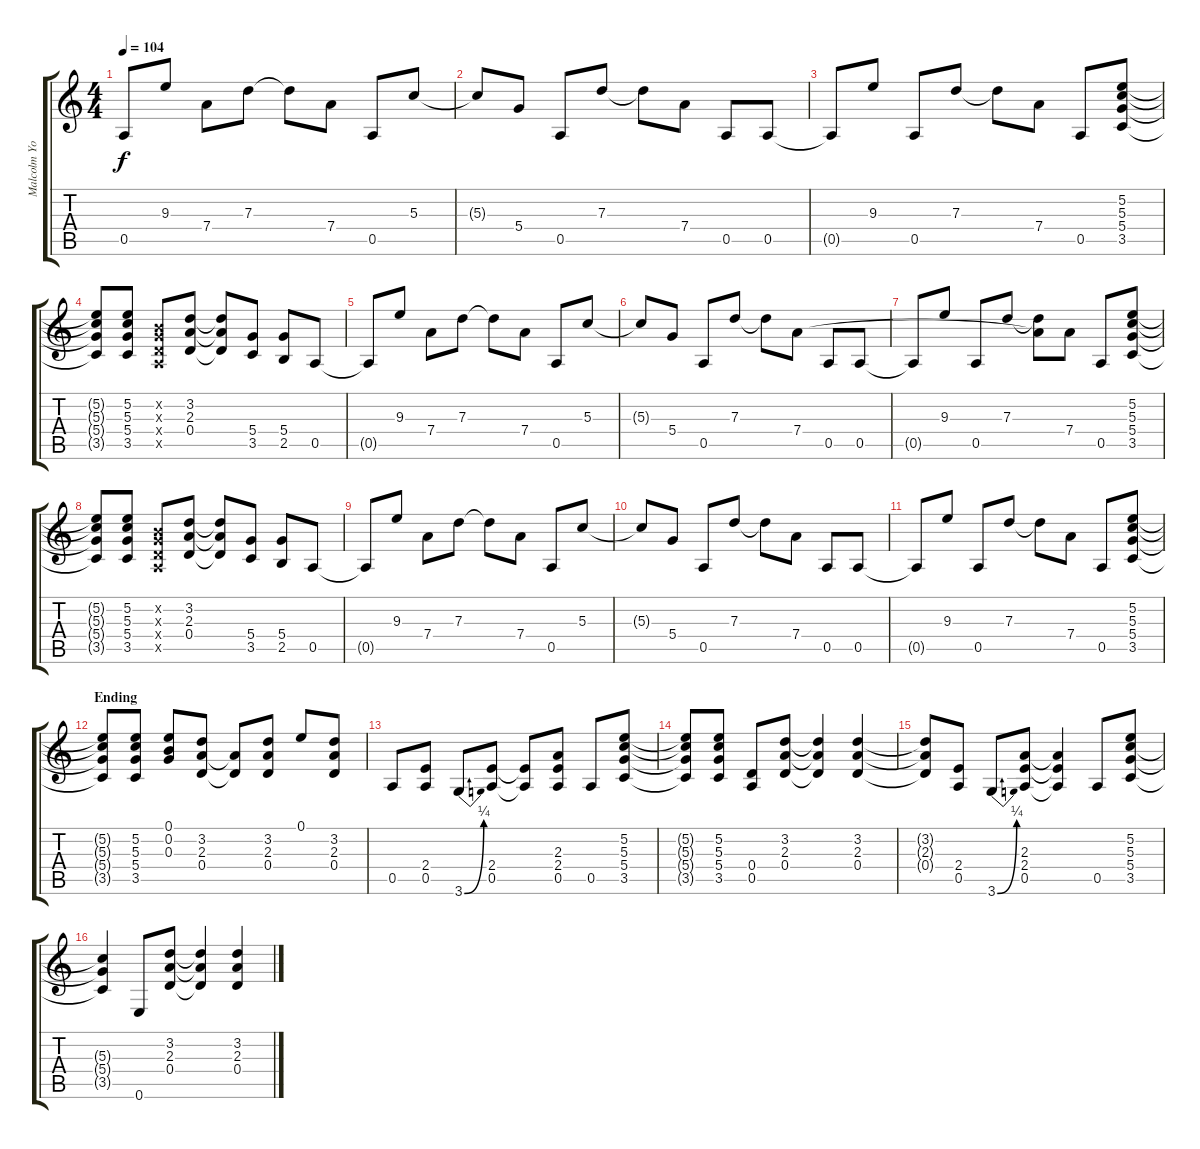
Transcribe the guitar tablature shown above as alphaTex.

\track ("Malcolm Young" "Malcolm Yo") {instrument distortionguitar}
\staff {score tabs}
\tuning (E4 B3 G3 D3 A2 E2) {hide}
\ts (4 4)
\tempo 104
\clef g2
\ks c
0.5.8{dy f} 9.3.8 7.4.8 7.3.8 7.3{t}.8 7.4.8 0.5.8 5.3.8 |
5.3{t}.8 5.4.8 0.5.8 7.3.8 7.3{t}.8 7.4.8 0.5.8 0.5.8 |
0.5{t}.8 9.3.8 0.5.8 7.3.8 7.3{t}.8 7.4.8 0.5.8 (5.2 5.3 5.4 3.5).8 |
(5.2{t} 5.3{t} 5.4{t} 3.5{t}).8 (5.2 5.3 5.4 3.5).8 (0.2{x} 0.3{x} 0.4{x} 0.5{x}).8 (3.2 2.3 0.4).8 (3.2{t} 2.3{t} 0.4{t}).8 (5.4 3.5).8 (5.4 2.5).8 0.5.8 |
0.5{t}.8 9.3.8 7.4.8 7.3.8 7.3{t}.8 7.4.8 0.5.8 5.3.8 |
5.3{t}.8 5.4.8 0.5.8 7.3.8 7.3{t}.8 7.4.8 0.5.8 0.5.8 |
0.5{t}.8 9.3.8 0.5.8 7.3.8 (7.3{t} 7.4{t}).8 7.4.8 0.5.8 (5.2 5.3 5.4 3.5).8 |
(5.2{t} 5.3{t} 5.4{t} 3.5{t}).8 (5.2 5.3 5.4 3.5).8 (0.2{x} 0.3{x} 0.4{x} 0.5{x}).8 (3.2 2.3 0.4).8 (3.2{t} 2.3{t} 0.4{t}).8 (5.4 3.5).8 (5.4 2.5).8 0.5.8 |
0.5{t}.8 9.3.8 7.4.8 7.3.8 7.3{t}.8 7.4.8 0.5.8 5.3.8 |
5.3{t}.8 5.4.8 0.5.8 7.3.8 7.3{t}.8 7.4.8 0.5.8 0.5.8 |
0.5{t}.8 9.3.8 0.5.8 7.3.8 7.3{t}.8 7.4.8 0.5.8 (5.2 5.3 5.4 3.5).8 |
\section ("" "Ending")
(5.2{t} 5.3{t} 5.4{t} 3.5{t}).8 (5.2 5.3 5.4 3.5).8 (0.1 0.2 0.3).8 (3.2 2.3 0.4).8 (2.3{t} 0.4{t}).8 (3.2 2.3 0.4).8 0.1.8 (3.2 2.3 0.4).8 |
0.5.8 (2.4 0.5).8 3.6{be (bend 0 0 60 1)}.8 (2.4 0.5).8 (2.4{t} 0.5{t}).8 (2.3 2.4 0.5).8 0.5.8 (5.2 5.3 5.4 3.5).8 |
(5.2{t} 5.3{t} 5.4{t} 3.5{t}).8 (5.2 5.3 5.4 3.5).8 (0.4 0.5).8 (3.2 2.3 0.4).8 (3.2{t} 2.3{t} 0.4{t}).4 (3.2 2.3 0.4).4 |
(3.2{t} 2.3{t} 0.4{t}).8 (2.4 0.5).8 3.6{be (bend 0 0 60 1)}.8 (2.3 2.4 0.5).8 (2.3{t} 2.4{t} 0.5{t}).4 0.5.8 (5.2 5.3 5.4 3.5).8 |
(5.3{t} 5.4{t} 3.5{t}).4 0.6.8 (3.2 2.3 0.4).8 (3.2{t} 2.3{t} 0.4{t}).4 (3.2 2.3 0.4).4
